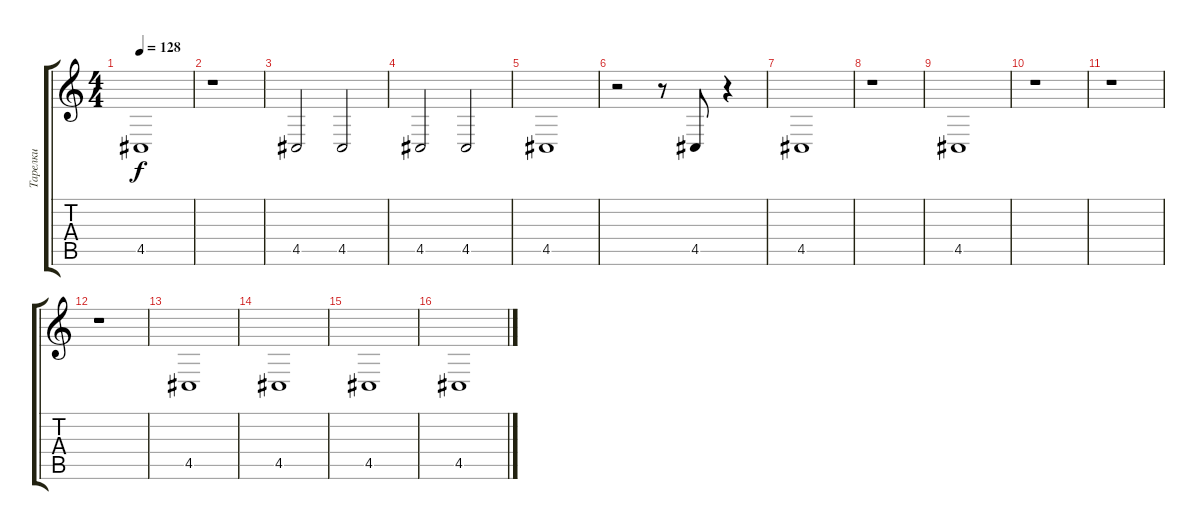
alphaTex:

\track ("Тарелки" "Тарелки") {instrument acousticgrandpiano}
\staff {score tabs}
\tuning (E4 B3 G3 D3 A2 E2) {hide}
\ts (4 4)
\tempo 128
\clef g2
\ks c
4.5.1{dy f} |
r.1 |
4.5.2 4.5.2 |
4.5.2 4.5.2 |
4.5.1 |
r.2 r.8 4.5.8 r.4 |
4.5.1 |
r.1 |
4.5.1 |
r.1 |
r.1 |
r.1 |
4.5.1 |
4.5.1 |
4.5.1 |
4.5.1
